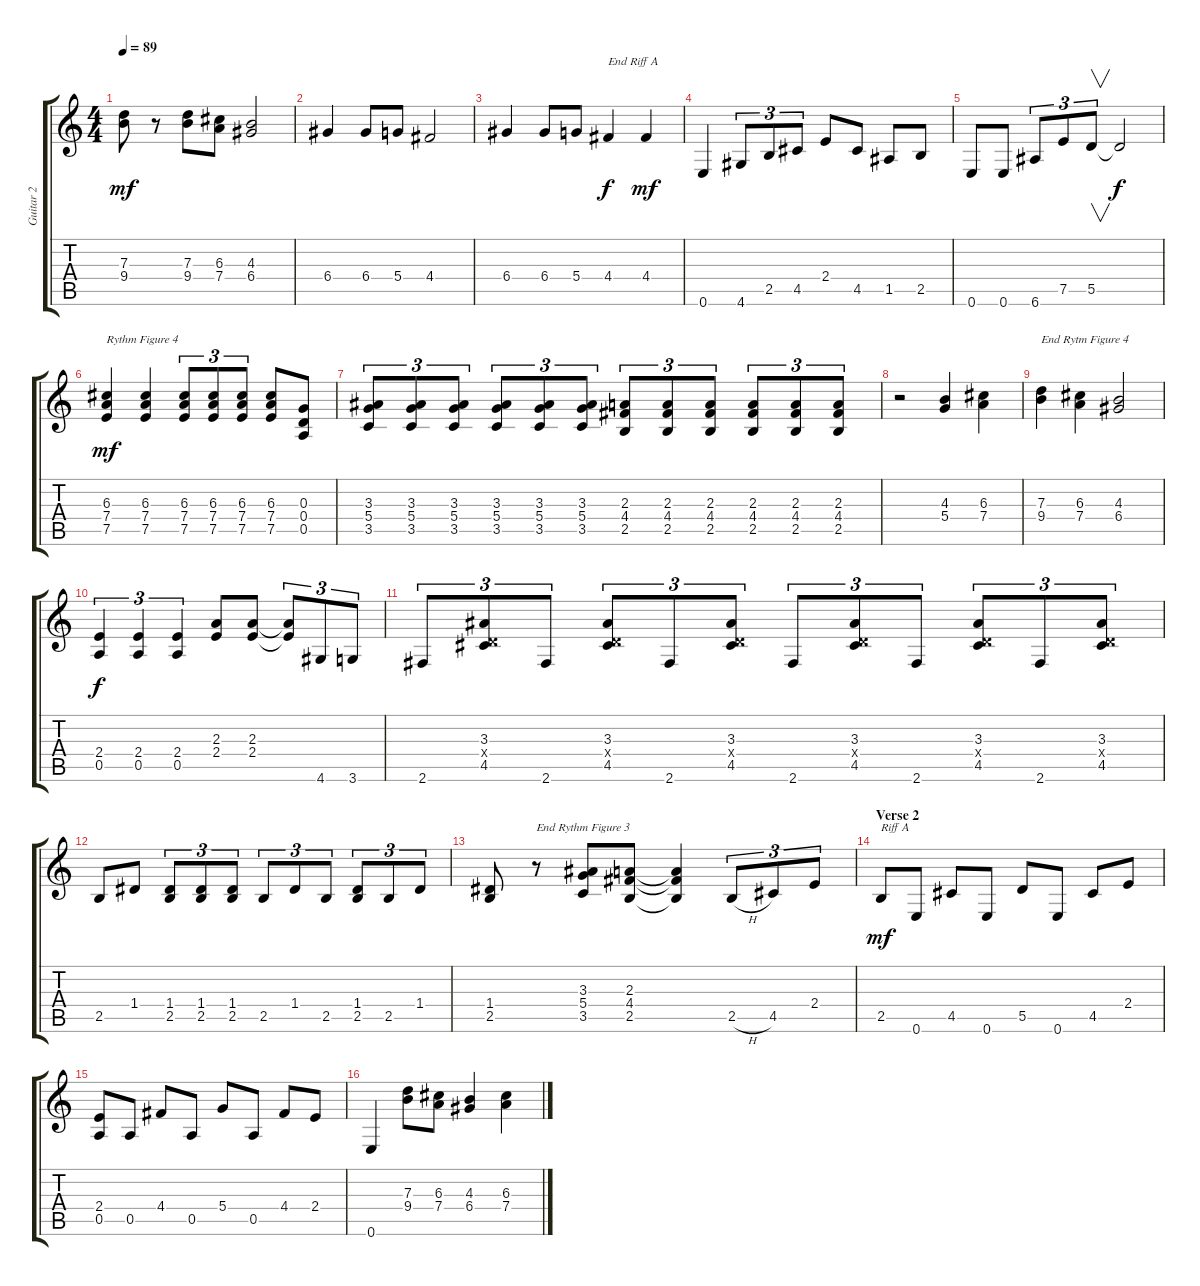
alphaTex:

\track ("Guitar 2" "Guitar 2") {instrument electricguitarclean}
\staff {score tabs}
\tuning (E4 B3 G3 D3 A2 E2) {hide}
\ts (4 4)
\tempo 89
\clef g2
\ks c
(7.3 9.4).8{dy mf} r.8 (7.3 9.4).8 (6.3 7.4).8 (4.3 6.4).2 |
6.4.4 6.4.8 5.4.8 4.4.2 |
6.4.4 6.4.8 5.4.8 4.4.4{txt "End Riff A" dy f} 4.4.4{dy mf} |
0.6.4 4.6.8{tu (3 2)} 2.5.8{tu (3 2)} 4.5.8{tu (3 2)} 2.4.8 4.5.8 1.5.8 2.5.8 |
0.6.8 0.6.8 6.6.8{tu (3 2)} 7.5.8{tu (3 2)} 5.5.8{v tu (3 2)} 5.5{t}.2{dy f} |
(6.3 7.4 7.5).4{txt "Rythm Figure 4" dy mf} (6.3 7.4 7.5).4 (6.3 7.4 7.5).8{tu (3 2)} (6.3 7.4 7.5).8{tu (3 2)} (6.3 7.4 7.5).8{tu (3 2)} (6.3 7.4 7.5).8 (0.3 0.4 0.5).8 |
(3.3 5.4 3.5).8{tu (3 2)} (3.3 5.4 3.5).8{tu (3 2)} (3.3 5.4 3.5).8{tu (3 2)} (3.3 5.4 3.5).8{tu (3 2)} (3.3 5.4 3.5).8{tu (3 2)} (3.3 5.4 3.5).8{tu (3 2)} (2.3 4.4 2.5).8{tu (3 2)} (2.3 4.4 2.5).8{tu (3 2)} (2.3 4.4 2.5).8{tu (3 2)} (2.3 4.4 2.5).8{tu (3 2)} (2.3 4.4 2.5).8{tu (3 2)} (2.3 4.4 2.5).8{tu (3 2)} |
r.2 (4.3 5.4).4 (6.3 7.4).4 |
(7.3 9.4).4{txt "End Rytm Figure 4"} (6.3 7.4).4 (4.3 6.4).2 |
(2.4 0.5).4{tu (3 2) dy f} (2.4 0.5).4{tu (3 2)} (2.4 0.5).4{tu (3 2)} (2.3 2.4).8 (2.3 2.4).8 (2.3{t} 2.4{t}).8{tu (3 2)} 4.6.8{tu (3 2)} 3.6.8{tu (3 2)} |
2.6.8{tu (3 2)} (3.3 0.4{x} 4.5).8{tu (3 2)} 2.6.8{tu (3 2)} (3.3 0.4{x} 4.5).8{tu (3 2)} 2.6.8{tu (3 2)} (3.3 0.4{x} 4.5).8{tu (3 2)} 2.6.8{tu (3 2)} (3.3 0.4{x} 4.5).8{tu (3 2)} 2.6.8{tu (3 2)} (3.3 0.4{x} 4.5).8{tu (3 2)} 2.6.8{tu (3 2)} (3.3 0.4{x} 4.5).8{tu (3 2)} |
2.5.8 1.4.8 (1.4 2.5).8{tu (3 2)} (1.4 2.5).8{tu (3 2)} (1.4 2.5).8{tu (3 2)} 2.5.8{tu (3 2)} 1.4.8{tu (3 2)} 2.5.8{tu (3 2)} (1.4 2.5).8{tu (3 2)} 2.5.8{tu (3 2)} 1.4.8{tu (3 2)} |
(1.4 2.5).8 r.8{txt "End Rythm Figure 3"} (3.3 5.4 3.5).8 (2.3 4.4 2.5).8 (2.3{t} 4.4{t} 2.5{t}).4 2.5{h}.8{tu (3 2)} 4.5.8{tu (3 2)} 2.4.8{tu (3 2)} |
\section ("" "Verse 2")
2.5.8{txt "Riff A" dy mf} 0.6.8 4.5.8 0.6.8 5.5.8 0.6.8 4.5.8 2.4.8 |
(2.4 0.5).8 0.5.8 4.4.8 0.5.8 5.4.8 0.5.8 4.4.8 2.4.8 |
0.6.4 (7.3 9.4).8 (6.3 7.4).8 (4.3 6.4).4 (6.3 7.4).4
